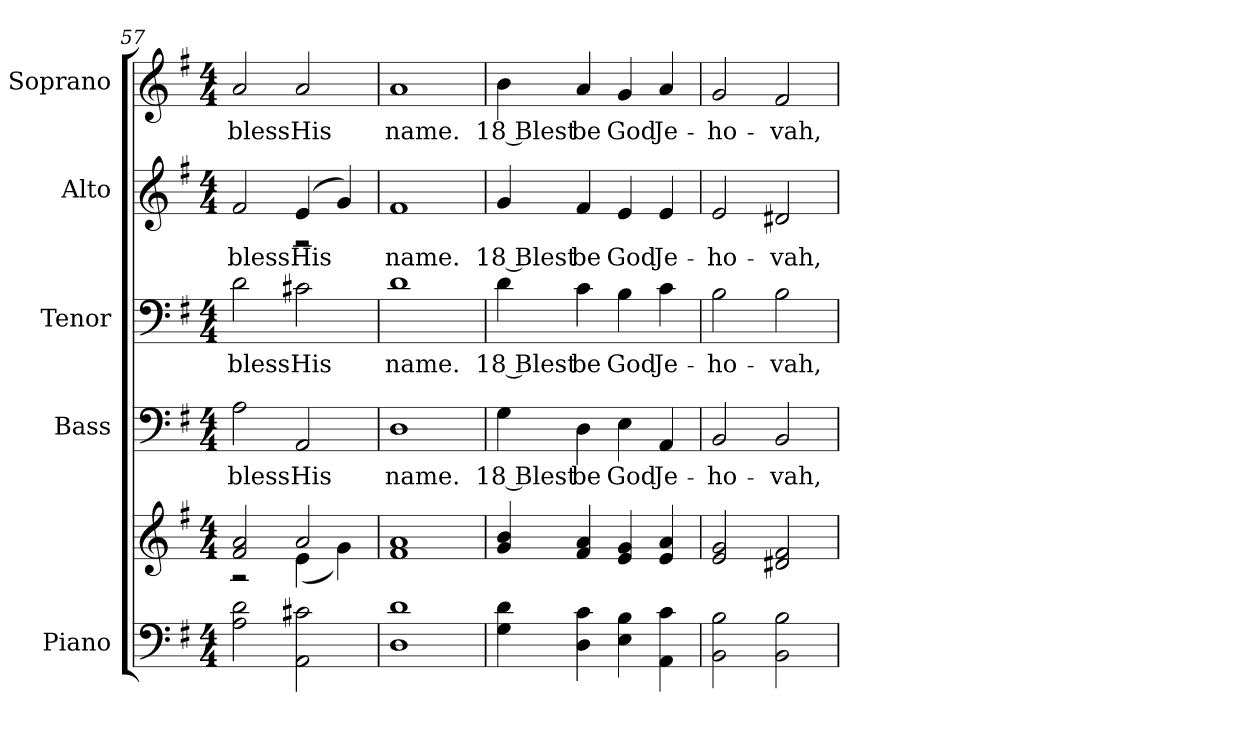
**kern	**kern	**kern	**text	**kern	**text	**kern	**text	**kern	**text
*part5	*part5	*part4	*part4	*part3	*part3	*part2	*part2	*part1	*part1
*staff6	*staff5	*staff4	*staff4	*staff3	*staff3	*staff2	*staff2	*staff1	*staff1
*I"Piano	*	*I"Bass	*	*I"Tenor	*	*I"Alto	*	*I"Soprano	*
*I'Pno.	*	*I'B.	*	*I'T.	*	*I'A.	*	*I'S.	*
!!LO:PB:g=z
*clefF4	*clefG2	*clefF4	*	*clefF4	*	*clefG2	*	*clefG2	*
*k[f#]	*k[f#]	*k[f#]	*	*k[f#]	*	*k[f#]	*	*k[f#]	*
*G:	*G:	*G:	*	*G:	*	*G:	*	*G:	*
*M4/4	*M4/4	*M4/4	*	*M4/4	*	*M4/4	*	*M4/4	*
=57	=57	=57	=57	=57	=57	=57	=57	=57	=57
*	*^	*	*	*	*	*	*	*	*
!	!	!	!	!LO:LY:b:color=#000000	!	!	!	!	!	!
!	!	!	!	!	!	!LO:LY:b:color=#000000	!	!	!	!
!	!	!	!	!	!	!	!	!LO:LY:b:color=#000000	!	!
*	*	*	*	*	*	*	*^	*	*	*
!	!	!	!	!	!	!	!	!	!	!	!LO:LY:b:color=#000000
2Ai\ 2di	2f#i/ 2ai	2r	2Ai\	bless	2di\	bless	2f#i/	2ryy	bless	2ai/	bless
!	!	!	!	!LO:LY:b:color=#000000	!	!	!	!	!	!	!
!	!	!	!	!	!	!LO:LY:b:color=#000000	!	!	!	!	!
!	!	!	!	!	!	!	!	!	!LO:LY:b:color=#000000	!	!
!	!	!	!	!	!	!	!	!	!	!	!LO:LY:b:color=#000000
2AAi\ 2c#Xi	2ai/	(4ei\	2AAi/	His	2c#Xi\	His	(4ei/	2r	His	2ai/	His
.	.	4gi\)	.	.	.	.	4gi/)	.	.	.	.
*	*v	*v	*	*	*	*	*v	*v	*	*	*
=58	=58	=58	=58	=58	=58	=58	=58	=58	=58
*	*^	*	*	*	*	*	*	*	*
!	!	!	!	!LO:LY:b:color=#000000	!	!	!	!	!	!
*	*v	*v	*	*	*	*	*	*	*	*
*	*^	*	*	*	*	*	*	*	*
!	!	!	!	!	!	!LO:LY:b:color=#000000	!	!	!	!
*	*v	*v	*	*	*	*	*	*	*	*
*	*^	*	*	*	*	*	*	*	*
!	!	!	!	!	!	!	!	!LO:LY:b:color=#000000	!	!
*	*v	*v	*	*	*	*	*	*	*	*
*	*^	*	*	*	*	*	*	*	*
!	!	!	!	!	!	!	!	!	!	!LO:LY:b:color=#000000
*	*v	*v	*	*	*	*	*	*	*	*
1Di 1di	1f#i 1ai	1Di	name.	1di	name.	1f#i	name.	1ai	name.
=59	=59	=59	=59	=59	=59	=59	=59	=59	=59
!	!	!	!LO:LY:b:color=#000000	!	!	!	!	!	!
!	!	!	!	!	!LO:LY:b:color=#000000	!	!	!	!
!	!	!	!	!	!	!	!LO:LY:b:color=#000000	!	!
!	!	!	!	!	!	!	!	!	!LO:LY:b:color=#000000
4Gi\ 4di	4gi/ 4bi	4Gi\	18 Blest	4di\	18 Blest	4gi/	18 Blest	4bi\	18 Blest
!	!	!	!LO:LY:b:color=#000000	!	!	!	!	!	!
!	!	!	!	!	!LO:LY:b:color=#000000	!	!	!	!
!	!	!	!	!	!	!	!LO:LY:b:color=#000000	!	!
!	!	!	!	!	!	!	!	!	!LO:LY:b:color=#000000
4Di\ 4ci	4f#i/ 4ai	4Di\	be	4ci\	be	4f#i/	be	4ai/	be
!	!	!	!LO:LY:b:color=#000000	!	!	!	!	!	!
!	!	!	!	!	!LO:LY:b:color=#000000	!	!	!	!
!	!	!	!	!	!	!	!LO:LY:b:color=#000000	!	!
!	!	!	!	!	!	!	!	!	!LO:LY:b:color=#000000
4Ei\ 4Bi	4ei/ 4gi	4Ei\	God	4Bi\	God	4ei/	God	4gi/	God
!	!	!	!LO:LY:b:color=#000000	!	!	!	!	!	!
!	!	!	!	!	!LO:LY:b:color=#000000	!	!	!	!
!	!	!	!	!	!	!	!LO:LY:b:color=#000000	!	!
!	!	!	!	!	!	!	!	!	!LO:LY:b:color=#000000
4AAi\ 4ci	4ei/ 4ai	4AAi/	Je-	4ci\	Je-	4ei/	Je-	4ai/	Je-
=60	=60	=60	=60	=60	=60	=60	=60	=60	=60
!	!	!	!LO:LY:b:color=#000000	!	!	!	!	!	!
!	!	!	!	!	!LO:LY:b:color=#000000	!	!	!	!
!	!	!	!	!	!	!	!LO:LY:b:color=#000000	!	!
!	!	!	!	!	!	!	!	!	!LO:LY:b:color=#000000
2BBi\ 2Bi	2ei/ 2gi	2BBi/	-ho-	2Bi\	-ho-	2ei/	-ho-	2gi/	-ho-
!	!	!	!LO:LY:b:color=#000000	!	!	!	!	!	!
!	!	!	!	!	!LO:LY:b:color=#000000	!	!	!	!
!	!	!	!	!	!	!	!LO:LY:b:color=#000000	!	!
!	!	!	!	!	!	!	!	!	!LO:LY:b:color=#000000
2BBi\ 2Bi	2d#Xi/ 2f#i	2BBi/	-vah,	2Bi\	-vah,	2d#Xi/	-vah,	2f#i/	-vah,
=	=	=	=	=	=	=	=	=	=
*-	*-	*-	*-	*-	*-	*-	*-	*-	*-
